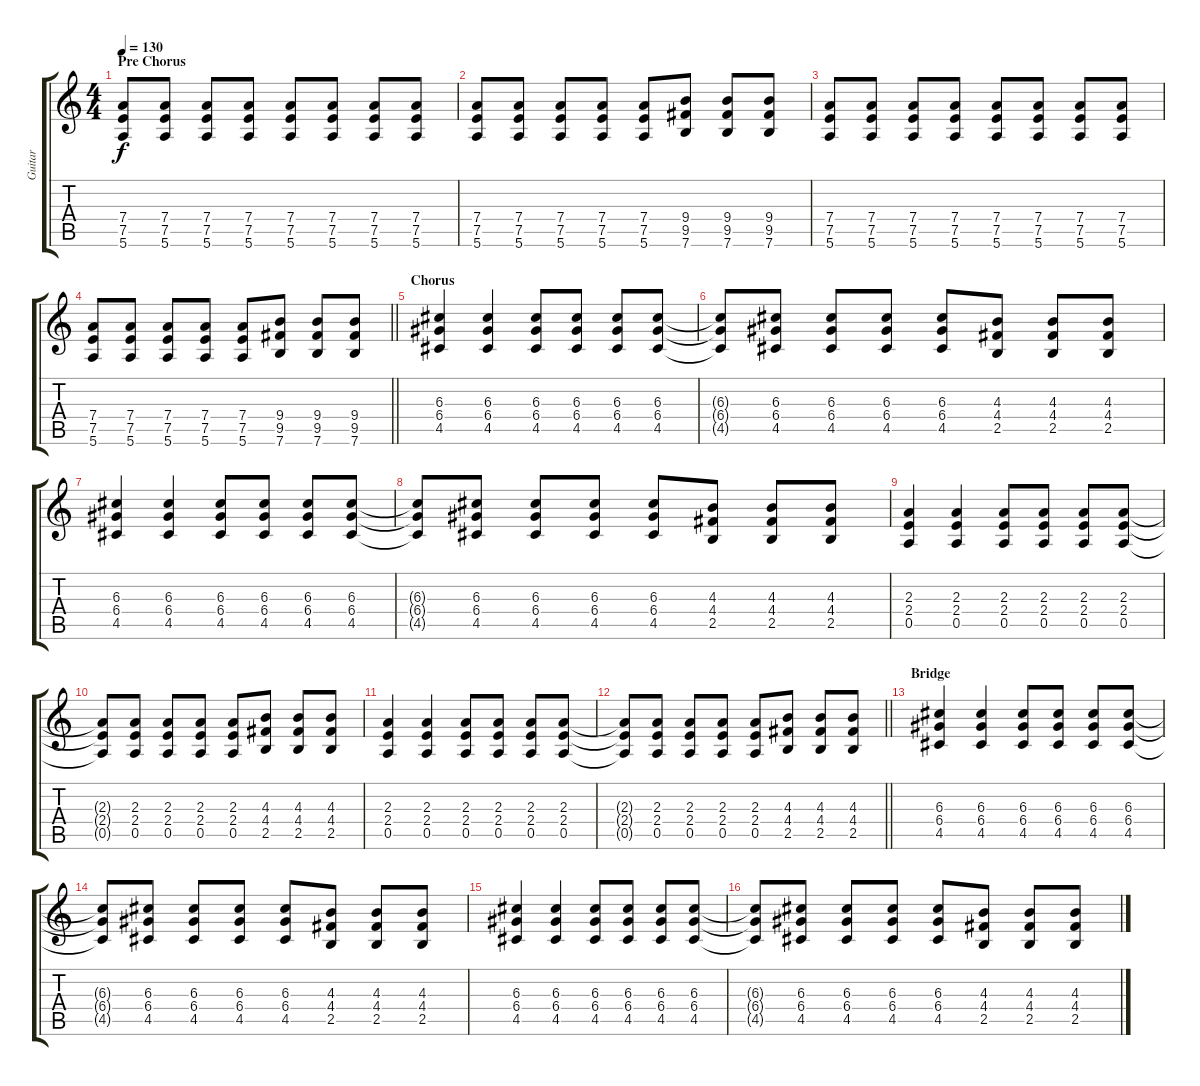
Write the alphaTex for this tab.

\track ("Guitar" "Guitar") {instrument distortionguitar}
\staff {score tabs}
\tuning (E4 B3 G3 D3 A2 E2) {hide}
\ts (4 4)
\section ("" "Pre Chorus")
\tempo 130
\clef g2
\ks c
(7.4 7.5 5.6).8{dy f} (7.4 7.5 5.6).8 (7.4 7.5 5.6).8 (7.4 7.5 5.6).8 (7.4 7.5 5.6).8 (7.4 7.5 5.6).8 (7.4 7.5 5.6).8 (7.4 7.5 5.6).8 |
(7.4 7.5 5.6).8 (7.4 7.5 5.6).8 (7.4 7.5 5.6).8 (7.4 7.5 5.6).8 (7.4 7.5 5.6).8 (9.4 9.5 7.6).8 (9.4 9.5 7.6).8 (9.4 9.5 7.6).8 |
(7.4 7.5 5.6).8 (7.4 7.5 5.6).8 (7.4 7.5 5.6).8 (7.4 7.5 5.6).8 (7.4 7.5 5.6).8 (7.4 7.5 5.6).8 (7.4 7.5 5.6).8 (7.4 7.5 5.6).8 |
\barLineRight lightlight
(7.4 7.5 5.6).8 (7.4 7.5 5.6).8 (7.4 7.5 5.6).8 (7.4 7.5 5.6).8 (7.4 7.5 5.6).8 (9.4 9.5 7.6).8 (9.4 9.5 7.6).8 (9.4 9.5 7.6).8 |
\section ("" "Chorus")
(6.3 6.4 4.5).4 (6.3 6.4 4.5).4 (6.3 6.4 4.5).8 (6.3 6.4 4.5).8 (6.3 6.4 4.5).8 (6.3 6.4 4.5).8 |
(6.3{t} 6.4{t} 4.5{t}).8 (6.3 6.4 4.5).8 (6.3 6.4 4.5).8 (6.3 6.4 4.5).8 (6.3 6.4 4.5).8 (4.3 4.4 2.5).8 (4.3 4.4 2.5).8 (4.3 4.4 2.5).8 |
(6.3 6.4 4.5).4 (6.3 6.4 4.5).4 (6.3 6.4 4.5).8 (6.3 6.4 4.5).8 (6.3 6.4 4.5).8 (6.3 6.4 4.5).8 |
(6.3{t} 6.4{t} 4.5{t}).8 (6.3 6.4 4.5).8 (6.3 6.4 4.5).8 (6.3 6.4 4.5).8 (6.3 6.4 4.5).8 (4.3 4.4 2.5).8 (4.3 4.4 2.5).8 (4.3 4.4 2.5).8 |
(2.3 2.4 0.5).4 (2.3 2.4 0.5).4 (2.3 2.4 0.5).8 (2.3 2.4 0.5).8 (2.3 2.4 0.5).8 (2.3 2.4 0.5).8 |
(2.3{t} 2.4{t} 0.5{t}).8 (2.3 2.4 0.5).8 (2.3 2.4 0.5).8 (2.3 2.4 0.5).8 (2.3 2.4 0.5).8 (4.3 4.4 2.5).8 (4.3 4.4 2.5).8 (4.3 4.4 2.5).8 |
(2.3 2.4 0.5).4 (2.3 2.4 0.5).4 (2.3 2.4 0.5).8 (2.3 2.4 0.5).8 (2.3 2.4 0.5).8 (2.3 2.4 0.5).8 |
\barLineRight lightlight
(2.3{t} 2.4{t} 0.5{t}).8 (2.3 2.4 0.5).8 (2.3 2.4 0.5).8 (2.3 2.4 0.5).8 (2.3 2.4 0.5).8 (4.3 4.4 2.5).8 (4.3 4.4 2.5).8 (4.3 4.4 2.5).8 |
\section ("" "Bridge")
(6.3 6.4 4.5).4 (6.3 6.4 4.5).4 (6.3 6.4 4.5).8 (6.3 6.4 4.5).8 (6.3 6.4 4.5).8 (6.3 6.4 4.5).8 |
(6.3{t} 6.4{t} 4.5{t}).8 (6.3 6.4 4.5).8 (6.3 6.4 4.5).8 (6.3 6.4 4.5).8 (6.3 6.4 4.5).8 (4.3 4.4 2.5).8 (4.3 4.4 2.5).8 (4.3 4.4 2.5).8 |
(6.3 6.4 4.5).4 (6.3 6.4 4.5).4 (6.3 6.4 4.5).8 (6.3 6.4 4.5).8 (6.3 6.4 4.5).8 (6.3 6.4 4.5).8 |
(6.3{t} 6.4{t} 4.5{t}).8 (6.3 6.4 4.5).8 (6.3 6.4 4.5).8 (6.3 6.4 4.5).8 (6.3 6.4 4.5).8 (4.3 4.4 2.5).8 (4.3 4.4 2.5).8 (4.3 4.4 2.5).8
